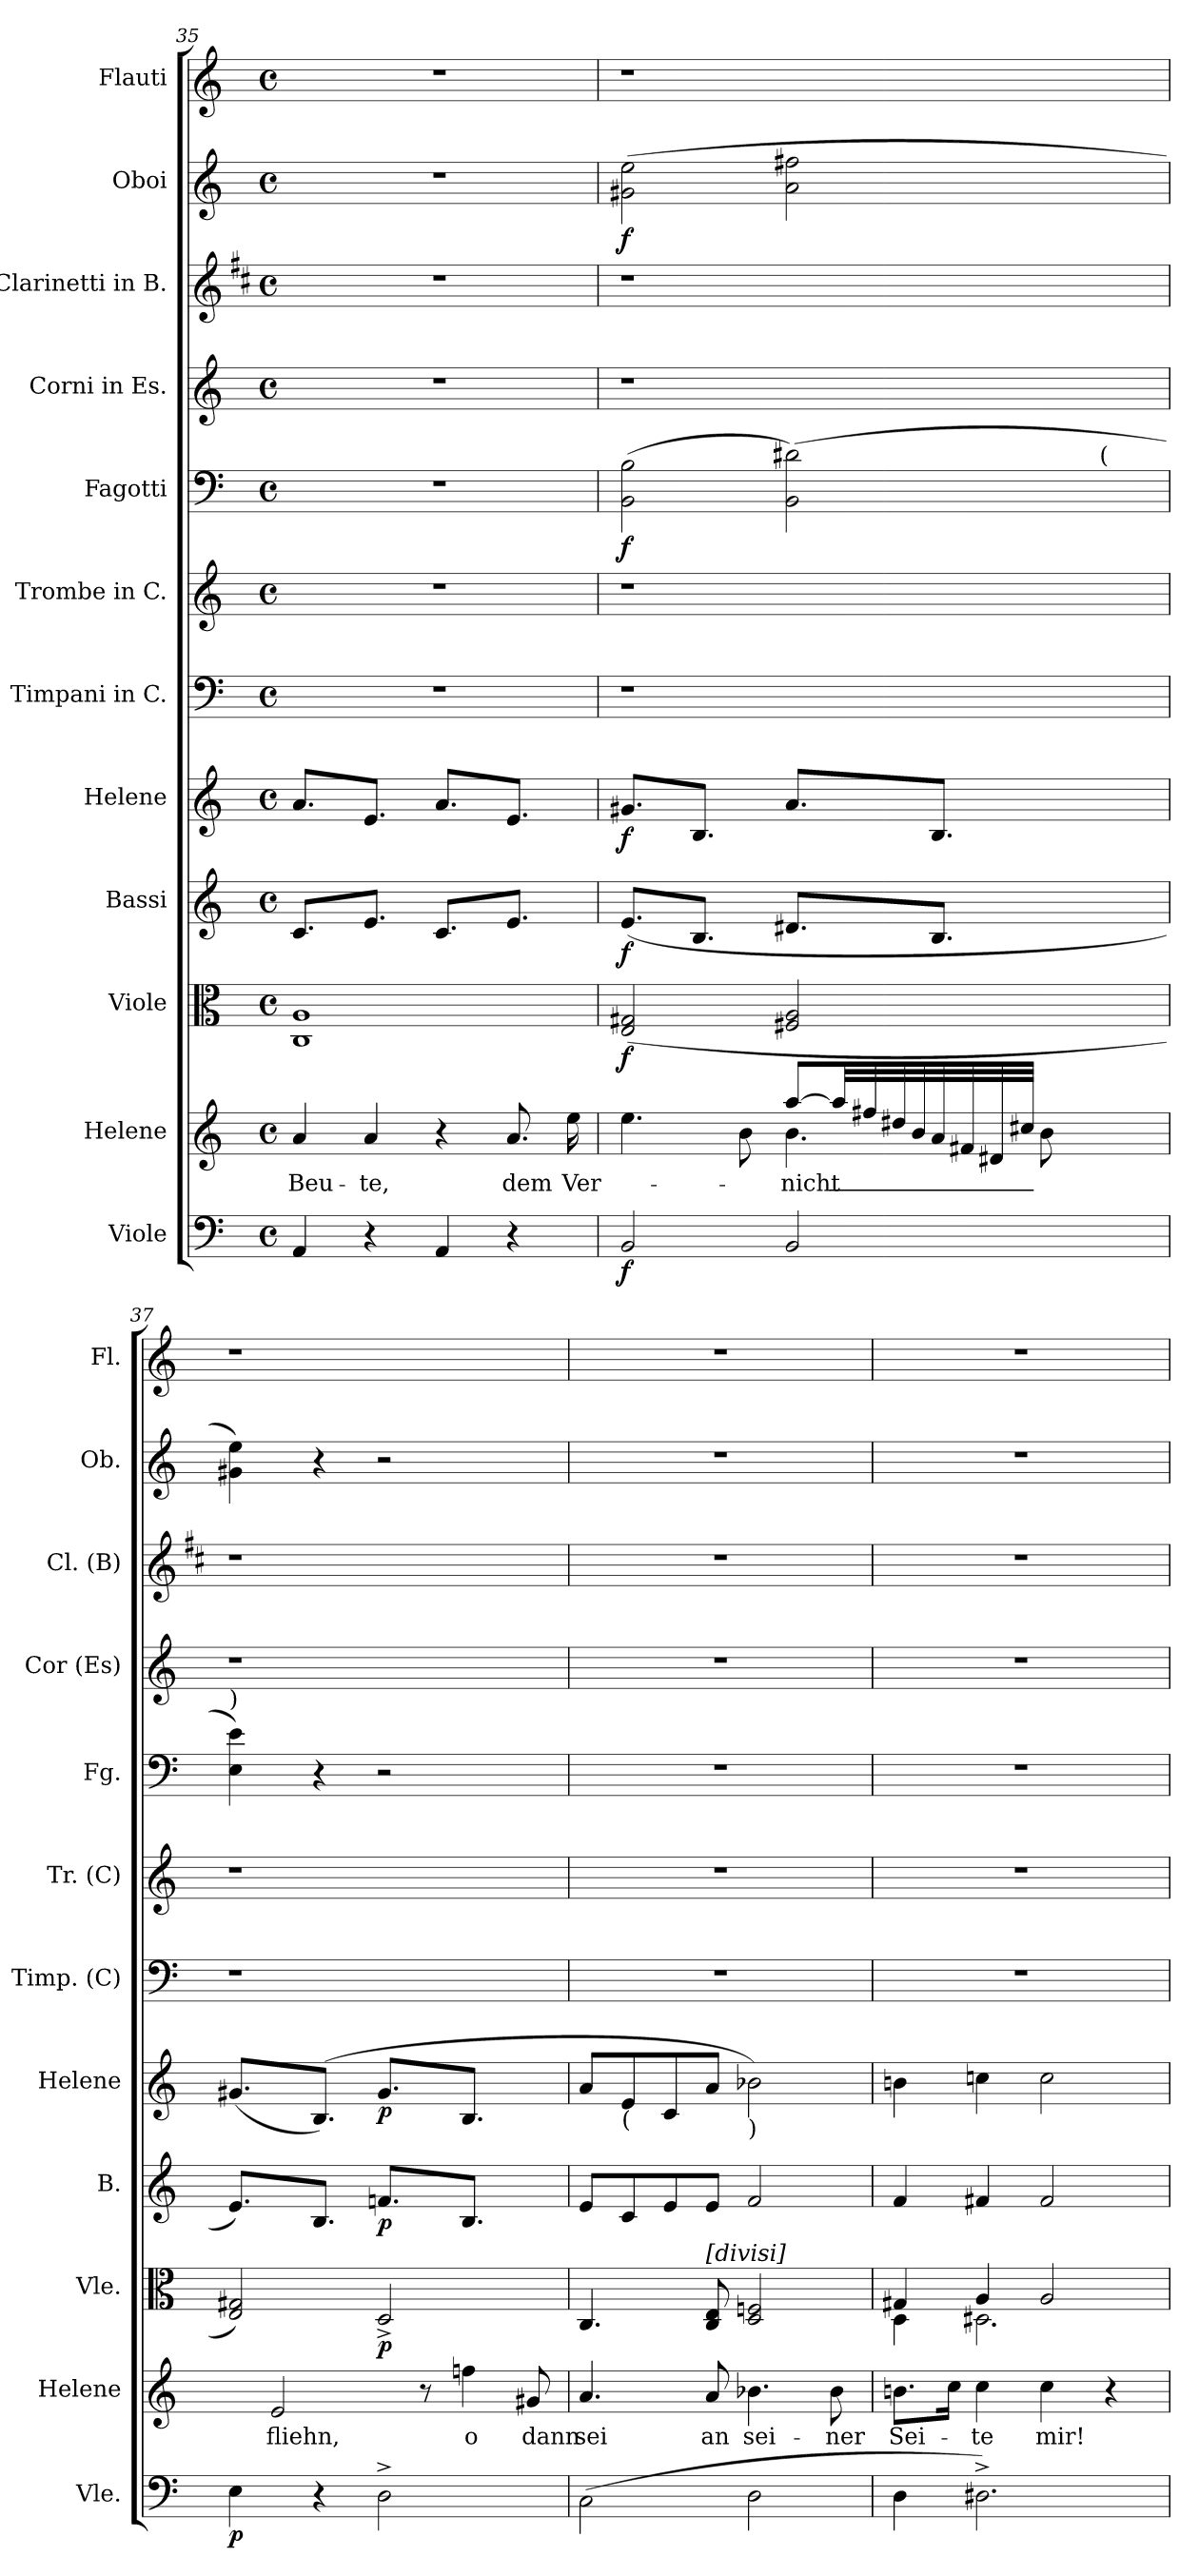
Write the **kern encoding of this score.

**kern	**dynam	**kern	**text	**kern	**dynam	**kern	**dynam	**kern	**dynam	**kern	**kern	**kern	**dynam	**kern	**kern	**kern	**dynam	**kern
*part12	*part12	*part11	*part11	*part10	*part10	*part9	*part9	*part8	*part8	*part7	*part6	*part5	*part5	*part4	*part3	*part2	*part2	*part1
*staff12	*staff12	*staff11	*staff11	*staff10	*staff10	*staff9	*staff9	*staff8	*staff8	*staff7	*staff6	*staff5	*staff5	*staff4	*staff3	*staff2	*staff2	*staff1
*I"Viole	*	*I"Helene	*	*I"Viole	*	*I"Bassi	*	*I"Helene	*	*I"Timpani in C.	*I"Trombe in C.	*I"Fagotti	*	*I"Corni in Es.	*I"Clarinetti in B.	*I"Oboi	*	*I"Flauti
*I'Vle.	*	*I'Helene	*	*I'Vle.	*	*I'B.	*	*I'Helene	*	*I'Timp. (C)	*I'Tr. (C)	*I'Fg.	*	*I'Cor (Es)	*I'Cl. (B)	*I'Ob.	*	*I'Fl.
*clefF4	*	*clefG2	*	*clefC3	*	*clefG2	*	*clefG2	*	*clefF4	*clefG2	*clefF4	*	*clefG2	*clefG2	*clefG2	*	*clefG2
*	*	*	*	*	*	*	*	*	*	*	*	*	*	*ITrd4c7	*ITrd1c2	*	*	*
*k[]	*	*k[]	*	*k[]	*	*k[]	*	*k[]	*	*k[]	*k[]	*k[]	*	*k[b-]	*k[]	*k[]	*	*k[]
*C:	*	*C:	*	*C:	*	*C:	*	*C:	*	*C:	*C:	*C:	*	*F:	*C:	*C:	*	*C:
*M4/4	*	*M4/4	*	*M4/4	*	*M4/4	*	*M4/4	*	*M4/4	*M4/4	*M4/4	*	*M4/4	*M4/4	*M4/4	*	*M4/4
*met(c)	*	*met(c)	*	*met(c)	*	*met(c)	*	*met(c)	*	*met(c)	*met(c)	*met(c)	*	*met(c)	*met(c)	*met(c)	*	*met(c)
*	*	*	*	*	*	*Xtuplet	*	*Xtuplet	*	*	*	*	*	*	*	*	*	*
=35	=35	=35	=35	=35	=35	=35	=35	=35	=35	=35	=35	=35	=35	=35	=35	=35	=35	=35
4AA/	.	4a/	Beu-	1C 1A	.	6.c/L	.	6.a/L	.	1r	1r	1r	.	1r	1r	1r	.	1r
4r	.	4a/	te,	.	.	6.e/J	.	6.e/J	.	.	.	.	.	.	.	.	.	.
4AA/	.	4r	.	.	.	6.c/L	.	6.a/L	.	.	.	.	.	.	.	.	.	.
4r	.	8.a/	dem	.	.	6.e/J	.	6.e/J	.	.	.	.	.	.	.	.	.	.
.	.	16ee\	Ver-	.	.	.	.	.	.	.	.	.	.	.	.	.	.	.
=36	=36	=36	=36	=36	=36	=36	=36	=36	=36	=36	=36	=36	=36	=36	=36	=36	=36	=36
*	*	*^	*	*	*	*	*	*	*	*	*	*	*	*	*	*	*	*
!	!LO:DY:b	!	!	!	!	!LO:DY:b	!	!LO:DY:b	!	!LO:DY:b	!	!	!	!LO:DY:b	!	!	!	!LO:DY:b	!
*^	*	*	*	*	*	*	*	*	*	*	*	*	*	*	*	*	*	*	*
*	*^	*	*	*	*	*	*	*	*	*	*	*	*	*	*	*	*	*	*	*
2BB/	2ryy	2ryy	f	4ryy	4.ee\	.	(<2E/ 2G#X/	f	(<6.e/L	f	(<6.g#X/L	f	1r	1r	(>2BB\ 2B\	f	1r	1r	(>2g#X\ 2ee\	f	1r
.	.	.	.	4ryy	.	.	.	.	6.B/J	.	6.B/J	.	.	.	.	.	.	.	.	.	.
.	.	.	.	.	8b\	.	.	.	.	.	.	.	.	.	.	.	.	.	.	.	.
2BB/	8..ryy	4ryy	.	[8aa!/L	4.b\	nicht_	2F#X/ 2A/	.	6.d#X/L	.	6.a/L	.	.	.	(>2BB\ 2d#X\)	.	.	.	2a\ 2ff#X\	.	.
.	.	.	.	32aa!/LL]	.	.	.	.	.	.	.	.	.	.	.	.	.	.	.	.	.
.	.	.	.	32ff#X!/	.	.	.	.	.	.	.	.	.	.	.	.	.	.	.	.	.
.	.	.	.	32dd#X!/	.	.	.	.	.	.	.	.	.	.	.	.	.	.	.	.	.
.	4ryy	.	.	32b!/	.	.	.	.	.	.	.	.	.	.	.	.	.	.	.	.	.
.	.	32ryy	.	32a!/	.	.	.	.	6.B/J	.	6.B/J	.	.	.	.	.	.	.	.	.	.
.	.	4ryy	.	32f#X/	.	.	.	.	.	.	.	.	.	.	.	.	.	.	.	.	.
.	.	.	.	32d#X/	.	.	.	.	.	.	.	.	.	.	.	.	.	.	.	.	.
.	.	.	.	32cc#X!/JJJ	.	.	.	.	.	.	.	.	.	.	.	.	.	.	.	.	.
.	.	.	.	8ryy	8b\	.	.	.	.	.	.	.	.	.	.	.	.	.	.	.	.
.	8ryy	.	.	.	.	.	.	.	.	.	.	.	.	.	.	.	.	.	.	.	.
!	!	!	!	!	!	!	!	!	!	!	!	!	!	!	!LO:TX:a:t=(	!	!	!	!	!	!
8ryy	.	.	.	8ryy	8ryy	.	8ryy	.	8ryy	.	8ryy	.	8ryy	8ryy	8ryy	.	8ryy	8ryy	8ryy	.	8ryy
.	.	16.ryy	.	.	.	.	.	.	.	.	.	.	.	.	.	.	.	.	.	.	.
.	32ryy	.	.	.	.	.	.	.	.	.	.	.	.	.	.	.	.	.	.	.	.
!!LO:PB:g=z
=37	=37	=37	=37	=37	=37	=37	=37	=37	=37	=37	=37	=37	=37	=37	=37	=37	=37	=37	=37	=37	=37
!	!	!	!	!	!	!	!	!	!	!	!	!	!	!	!LO:TX:a:t=)	!	!	!	!	!	!
!	!	!	!LO:DY:b	!	!	!	!	!	!	!	!	!	!	!	!	!	!	!	!	!	!
*v	*v	*v	*	*	*	*	*	*	*	*	*	*	*	*	*	*	*	*	*	*	*
*	*	*v	*v	*	*	*	*	*	*	*	*	*	*	*	*	*	*	*	*
4E\	p	8ryy	.	2E/ 2G#X/)	.	(>6.e/L)	.	(>6.g#X/L	.	1r	1r	4E\ 4e\)	.	1r	1r	4g#X\ 4ee\)	.	1r
.	.	2e/	fliehn,	.	.	.	.	.	.	.	.	.	.	.	.	.	.	.
4r	.	.	.	.	.	6.B/J	.	(>6.B/J)	.	.	.	4r	.	.	.	4r	.	.
!	!	!	!	!	!LO:DY:b	!	!LO:DY:b	!	!LO:DY:b	!	!	!	!	!	!	!	!	!
2D^>\	.	.	.	2D^</	p	6.fn/L	p	6.g#/L	p	.	.	2r	.	.	.	2r	.	.
.	.	8r	.	.	.	.	.	.	.	.	.	.	.	.	.	.	.	.
.	.	4ffn\	o	.	.	6.B/J	.	6.B/J	.	.	.	.	.	.	.	.	.	.
8ryy	.	8g#X/	dann	8ryy	.	8ryy	.	8ryy	.	8ryy	8ryy	8ryy	.	8ryy	8ryy	8ryy	.	8ryy
=38	=38	=38	=38	=38	=38	=38	=38	=38	=38	=38	=38	=38	=38	=38	=38	=38	=38	=38
(>2C\	.	4.a/	sei	4.C/	.	8e/L	.	8a/L	.	1r	1r	1r	.	1r	1r	1r	.	1r
!	!	!	!	!	!	!	!	!LO:TX:b:t=(	!	!	!	!	!	!	!	!	!	!
.	.	.	.	.	.	8c/	.	8e/	.	.	.	.	.	.	.	.	.	.
.	.	.	.	.	.	8e/	.	8c/	.	.	.	.	.	.	.	.	.	.
!	!	!	!	!LO:TX:a:t=[divisi]	!	!	!	!	!	!	!	!	!	!	!	!	!	!
.	.	8a/	an	8C/ 8E/	.	8e/J	.	8a/J	.	.	.	.	.	.	.	.	.	.
!	!	!	!	!	!	!	!	!LO:TX:b:t=)	!	!	!	!	!	!	!	!	!	!
2D\	.	4.b-X\	sei-	2D/ 2Fn/	.	2f/	.	2b-X\)	.	.	.	.	.	.	.	.	.	.
.	.	8b-\	ner	.	.	.	.	.	.	.	.	.	.	.	.	.	.	.
=39	=39	=39	=39	=39	=39	=39	=39	=39	=39	=39	=39	=39	=39	=39	=39	=39	=39	=39
*	*	*	*	*^	*	*	*	*	*	*	*	*	*	*	*	*	*	*
4D\	.	8.bn\L	Sei-	4G#X/	4D\	.	4f/	.	4bn\	.	1r	1r	1r	.	1r	1r	1r	.	1r
.	.	16cc\Jk	.	.	.	.	.	.	.	.	.	.	.	.	.	.	.	.	.
2.D#X^>\)	.	4cc\	te	4A/	2.D#X\	.	4f#X/	.	4ccn\	.	.	.	.	.	.	.	.	.	.
.	.	4cc\	mir!	2A/	.	.	2f#/	.	2cc\	.	.	.	.	.	.	.	.	.	.
.	.	4r	.	.	.	.	.	.	.	.	.	.	.	.	.	.	.	.	.
*	*	*	*	*v	*v	*	*	*	*	*	*	*	*	*	*	*	*	*	*
=	=	=	=	=	=	=	=	=	=	=	=	=	=	=	=	=	=	=
*-	*-	*-	*-	*-	*-	*-	*-	*-	*-	*-	*-	*-	*-	*-	*-	*-	*-	*-
